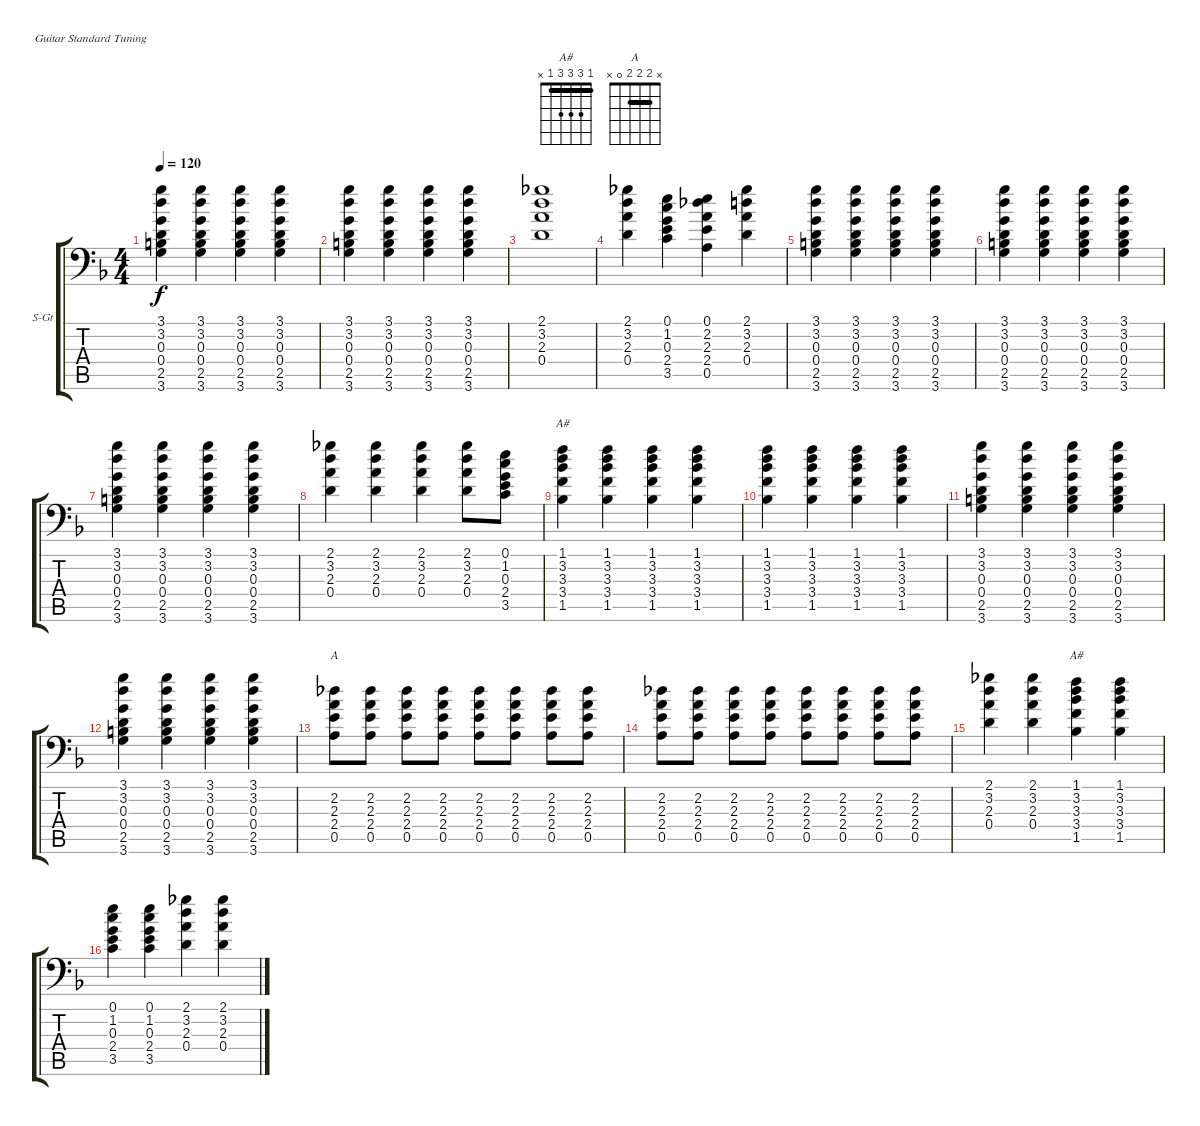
\bracketExtendMode groupsimilarinstruments
\firstSystemTrackNameOrientation horizontal
\otherSystemsTrackNameOrientation horizontal
\track ("Steel Guitar" "S-Gt") {instrument acousticguitarsteel}
\staff {score tabs}
\tuning (E4 B3 G3 D3 A2 E2)
\chord ("A#" 1 3 3 3 1 x) {barre 1}
\chord ("A" x 2 2 2 0 x) {barre (2 2)}
\ts (4 4)
\tempo 120
\clef f4
\scale
0.333333
\ks dminor
(2.5 3.6 3.2 3.1 0.4 0.3).4{dy f} (2.5 3.6 3.2 3.1 0.4 0.3).4 (2.5 3.6 3.2 3.1 0.4 0.3).4 (2.5 3.6 3.2 3.1 0.4 0.3).4 |
\scale
0.333333 (2.5 3.6 3.2 3.1 0.4 0.3).4 (2.5 3.6 3.2 3.1 0.4 0.3).4 (2.5 3.6 3.2 3.1 0.4 0.3).4 (2.5 3.6 3.2 3.1 0.4 0.3).4 |
\scale
0.333333 (0.4 2.3 2.1 3.2).1 |
\scale
0.333333 (0.4 2.3 2.1 3.2).4 (1.2 0.1 0.3 2.4 3.5).4 (0.1 2.2 2.3 2.4 0.5).4 (0.4 2.3 2.1 3.2).4 |
\scale
0.333333 (2.5 3.6 3.2 3.1 0.4 0.3).4 (2.5 3.6 3.2 3.1 0.4 0.3).4 (2.5 3.6 3.2 3.1 0.4 0.3).4 (2.5 3.6 3.2 3.1 0.4 0.3).4 |
\scale
0.333333 (2.5 3.6 3.2 3.1 0.4 0.3).4 (2.5 3.6 3.2 3.1 0.4 0.3).4 (2.5 3.6 3.2 3.1 0.4 0.3).4 (2.5 3.6 3.2 3.1 0.4 0.3).4 |
\scale
0.333333 (2.5 3.6 3.2 3.1 0.4 0.3).4 (2.5 3.6 3.2 3.1 0.4 0.3).4 (2.5 3.6 3.2 3.1 0.4 0.3).4 (2.5 3.6 3.2 3.1 0.4 0.3).4 |
\scale
0.333333 (2.1 2.3 3.2 0.4).4 (2.1 2.3 3.2 0.4).4 (2.1 2.3 3.2 0.4).4 (2.1 2.3 3.2 0.4).8 (0.1 1.2 2.4 3.5 0.3).8 |
\scale
0.333333 (1.5 3.4 3.3 3.2 1.1).4{ch "A#"} (1.5 3.4 3.3 3.2 1.1).4 (1.5 3.4 3.3 3.2 1.1).4 (1.5 3.4 3.3 3.2 1.1).4 |
\scale
0.333333 (1.5 3.4 3.3 3.2 1.1).4 (1.5 3.4 3.3 3.2 1.1).4 (1.5 3.4 3.3 3.2 1.1).4 (1.5 3.4 3.3 3.2 1.1).4 |
\scale
0.333333 (2.5 3.6 3.2 3.1 0.3 0.4).4 (2.5 3.6 3.2 3.1 0.3 0.4).4 (2.5 3.6 3.2 3.1 0.3 0.4).4 (2.5 3.6 3.2 3.1 0.3 0.4).4 |
\scale
0.333333 (2.5 3.6 3.2 3.1 0.3 0.4).4 (2.5 3.6 3.2 3.1 0.3 0.4).4 (2.5 3.6 3.2 3.1 0.3 0.4).4 (2.5 3.6 3.2 3.1 0.3 0.4).4 |
\scale
0.333333 (0.5 2.4 2.3 2.2).8{ch "A"} (0.5 2.4 2.3 2.2).8 (0.5 2.4 2.3 2.2).8 (0.5 2.4 2.3 2.2).8 (0.5 2.4 2.3 2.2).8 (0.5 2.4 2.3 2.2).8 (0.5 2.4 2.3 2.2).8 (0.5 2.4 2.3 2.2).8 |
\scale
0.333333 (0.5 2.4 2.3 2.2).8 (0.5 2.4 2.3 2.2).8 (0.5 2.4 2.3 2.2).8 (0.5 2.4 2.3 2.2).8 (0.5 2.4 2.3 2.2).8 (0.5 2.4 2.3 2.2).8 (0.5 2.4 2.3 2.2).8 (0.5 2.4 2.3 2.2).8 |
\scale
0.333333 (2.1 3.2 2.3 0.4).4 (2.1 2.3 3.2 0.4).4 (1.5 3.4 3.3 3.2 1.1).4{ch "A#"} (1.5 3.4 3.3 3.2 1.1).4 |
\scale
0.333333 (0.1 1.2 0.3 2.4 3.5).4 (0.1 1.2 0.3 2.4 3.5).4 (2.1 3.2 2.3 0.4).4 (2.1 2.3 3.2 0.4).4
